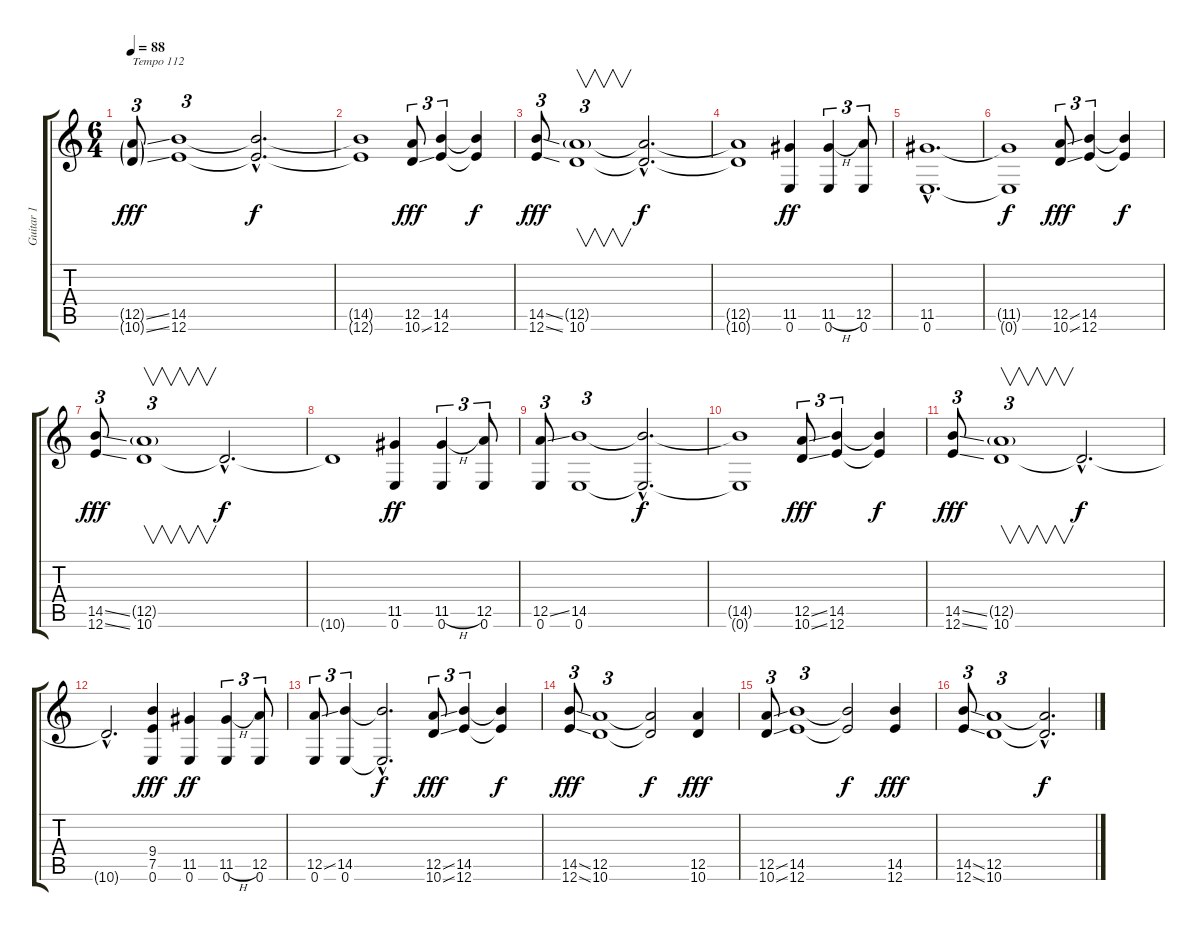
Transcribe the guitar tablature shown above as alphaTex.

\track ("Guitar 1" "Guitar 1") {instrument distortionguitar}
\staff {score tabs}
\tuning (E4 B3 G3 D3 A2 E2) {hide}
\ts (6 4)
\tempo 88
\tempo 112
\tempo 88
\clef g2
\ks c
(12.5{ss g} 10.6{ss g}).8{tu (3 2) txt "Tempo 112" dy fff instrument distortionguitar} (14.5 12.6).1{tu (3 2)} (14.5{hac t} 12.6{hac t}).2{d dy f} |
(14.5{t} 12.6{t}).1 (12.5 10.6{ss}).8{tu (3 2) dy fff} (14.5 12.6).4{tu (3 2)} (14.5{t} 12.6{t}).4{dy f} |
(14.5{ss} 12.6{ss}).8{tu (3 2) dy fff} (12.5{g} 10.6).1{v tu (3 2)} (12.5{hac t} 10.6{hac t}).2{d dy f} |
(12.5{t} 10.6{t}).1 (11.5 0.6).4{dy ff} (11.5{h} 0.6).4{tu (3 2)} (12.5 0.6).8{tu (3 2)} |
(11.5{hac} 0.6{hac}).1{d} |
(11.5{t} 0.6{t}).1{dy f} (12.5{ss} 10.6{ss}).8{tu (3 2) dy fff} (14.5 12.6).4{tu (3 2)} (14.5{t} 12.6{t}).4{dy f} |
(14.5{ss} 12.6{ss}).8{tu (3 2) dy fff} (12.5{g} 10.6).1{v tu (3 2)} 10.6{hac t}.2{d dy f} |
10.6{t}.1 (11.5 0.6).4{dy ff} (11.5{h} 0.6).4{tu (3 2)} (12.5 0.6).8{tu (3 2)} |
(12.5{ss} 0.6).8{tu (3 2)} (14.5 0.6).1{tu (3 2)} (14.5{hac t} 0.6{hac t}).2{d dy f} |
(14.5{t} 0.6{t}).1 (12.5{ss} 10.6{ss}).8{tu (3 2) dy fff} (14.5 12.6).4{tu (3 2)} (14.5{t} 12.6{t}).4{dy f} |
(14.5{ss} 12.6{ss}).8{tu (3 2) dy fff} (12.5{g} 10.6).1{v tu (3 2)} 10.6{hac t}.2{d dy f} |
10.6{hac t}.2{d} (9.4 7.5 0.6).4{dy fff} (11.5 0.6).4{dy ff} (11.5{h} 0.6).4{tu (3 2)} (12.5 0.6).8{tu (3 2)} |
(12.5{ss} 0.6).8{tu (3 2)} (14.5 0.6).4{tu (3 2)} (14.5{hac t} 0.6{hac t}).2{d dy f} (12.5{ss} 10.6{ss}).8{tu (3 2) dy fff} (14.5 12.6).4{tu (3 2)} (14.5{t} 12.6{t}).4{dy f} |
(14.5{ss} 12.6{ss}).8{tu (3 2) dy fff} (12.5 10.6).1{tu (3 2)} (12.5{t} 10.6{t}).2{dy f} (12.5 10.6).4{dy fff} |
(12.5{ss} 10.6{ss}).8{tu (3 2)} (14.5 12.6).1{tu (3 2)} (14.5{t} 12.6{t}).2{dy f} (14.5 12.6).4{dy fff} |
(14.5{ss} 12.6{ss}).8{tu (3 2)} (12.5 10.6).1{tu (3 2)} (12.5{hac t} 10.6{hac t}).2{d dy f}
